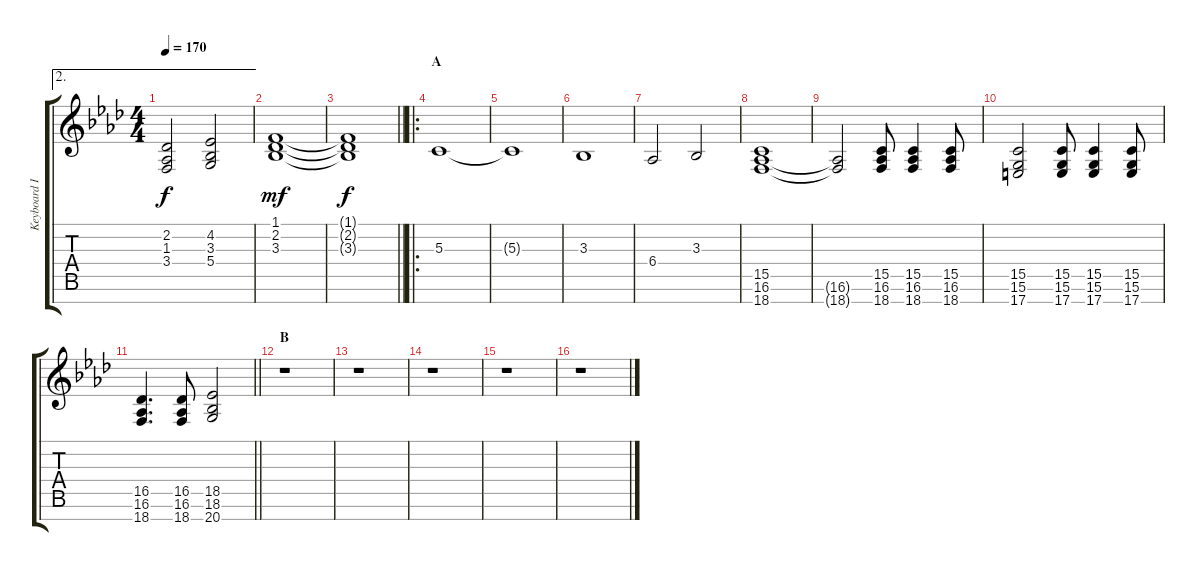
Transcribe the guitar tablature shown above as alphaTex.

\track ("Keyboard III" "Keyboard I") {instrument pad2warm}
\staff {score tabs}
\tuning (E4 B3 G3 D3 A2 E2 B1) {hide}
\ae 2
\ts (4 4)
\tempo 170
\clef g2
\ks ab
(2.2 1.3 3.4).2{dy f} (4.2 3.3 5.4).2 |
(1.1 2.2 3.3).1{dy mf} |
\barLineRight lightlight
(1.1{t} 2.2{t} 3.3{t}).1{dy f} |
\ro
\section ("" "A")
5.3.1{volume 12 instrument rockorgan} |
5.3{t}.1 |
3.3.1 |
6.4.2 3.3.2 |
(15.5 16.6 18.7).1 |
(16.6{t} 18.7{t}).2 (15.5 16.6 18.7).8 (15.5 16.6 18.7).4 (15.5 16.6 18.7).8 |
(15.5 15.6 17.7).2 (15.5 15.6 17.7).8 (15.5 15.6 17.7).4 (15.5 15.6 17.7).8 |
\barLineRight lightlight
(16.5 16.6 18.7).4{d} (16.5 16.6 18.7).8 (18.5 18.6 20.7).2 |
\section ("" "B")
r.1 |
r.1 |
r.1 |
r.1 |
r.1
